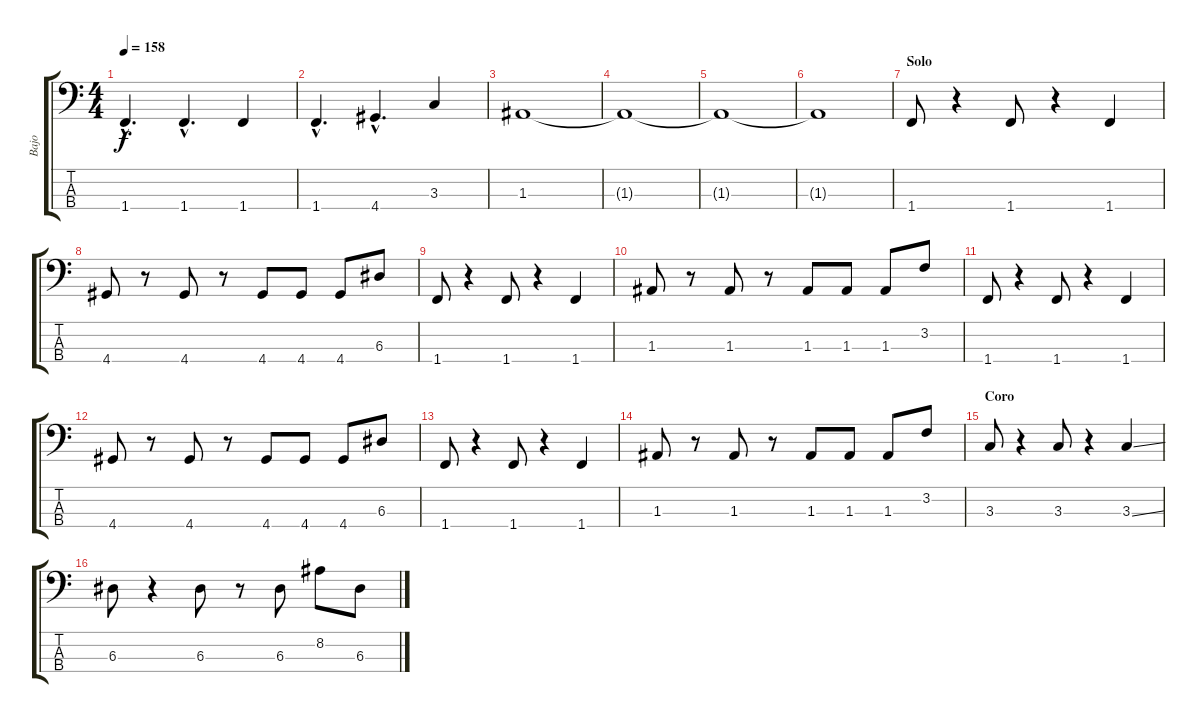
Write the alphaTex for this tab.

\track ("Bajo" "Bajo") {instrument electricbassfinger}
\staff {score tabs}
\tuning (G2 D2 A1 E1) {hide}
\ts (4 4)
\tempo 158
\clef f4
\ks c
1.4{hac}.4{d dy f} 1.4{hac}.4{d} 1.4.4 |
1.4{hac}.4{d} 4.4{hac}.4{d} 3.3.4 |
1.3.1 |
1.3{t}.1 |
1.3{t}.1 |
1.3{t}.1 |
\section ("" "Solo")
1.4.8 r.4 1.4.8 r.4 1.4.4 |
4.4.8 r.8 4.4.8 r.8 4.4.8 4.4.8 4.4.8 6.3.8 |
1.4.8 r.4 1.4.8 r.4 1.4.4 |
1.3.8 r.8 1.3.8 r.8 1.3.8 1.3.8 1.3.8 3.2.8 |
1.4.8 r.4 1.4.8 r.4 1.4.4 |
4.4.8 r.8 4.4.8 r.8 4.4.8 4.4.8 4.4.8 6.3.8 |
1.4.8 r.4 1.4.8 r.4 1.4.4 |
1.3.8 r.8 1.3.8 r.8 1.3.8 1.3.8 1.3.8 3.2.8 |
\section ("" "Coro")
3.3.8 r.4 3.3.8 r.4 3.3{ss}.4 |
6.3.8 r.4 6.3.8 r.8 6.3.8 8.2.8 6.3.8
